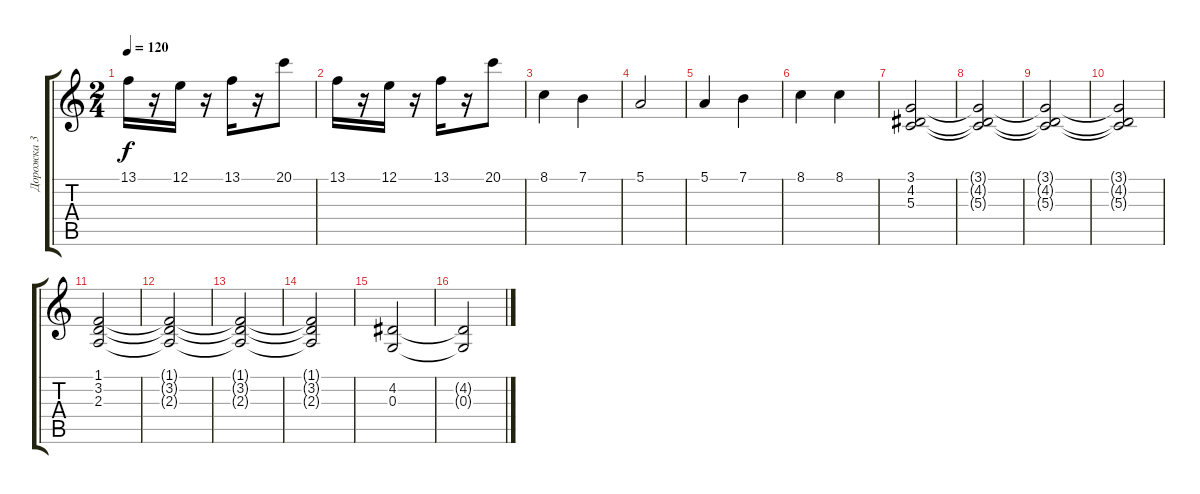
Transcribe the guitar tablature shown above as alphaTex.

\track ("Дорожка 3" "Дорожка 3") {instrument stringensemble1}
\staff {score tabs}
\tuning (E4 B3 G3 D3 A2 D2) {hide}
\ts (2 4)
\tempo 120
\clef g2
\ks c
13.1.16{dy f} r.16 12.1.16 r.16 13.1.16 r.16 20.1.8 |
13.1.16 r.16 12.1.16 r.16 13.1.16 r.16 20.1.8 |
8.1.4 7.1.4 |
5.1.2 |
5.1.4 7.1.4 |
8.1.4 8.1.4 |
(3.1 4.2 5.3).2 |
(3.1{t} 4.2{t} 5.3{t}).2 |
(3.1{t} 4.2{t} 5.3{t}).2 |
(3.1{t} 4.2{t} 5.3{t}).2 |
(1.1 3.2 2.3).2 |
(1.1{t} 3.2{t} 2.3{t}).2 |
(1.1{t} 3.2{t} 2.3{t}).2 |
(1.1{t} 3.2{t} 2.3{t}).2 |
(4.2 0.3).2 |
(4.2{t} 0.3{t}).2
